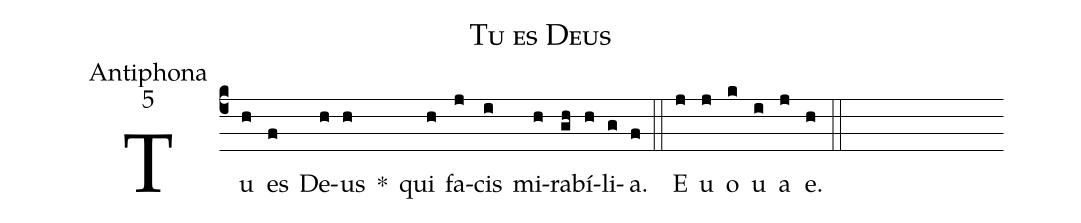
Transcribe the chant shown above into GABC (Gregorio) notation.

name:Tu es Deus;
office-part:Antiphona;
mode:5;
%%
(c4)Tu(h) es(f) De(h)us(h) *() qui(h) fa(j)cis(i) mi(h)ra(gh)bí(h)li(g)a.(f) (::) E(j) u(j) o(k) u(i) a(j) e.(h) (::)
